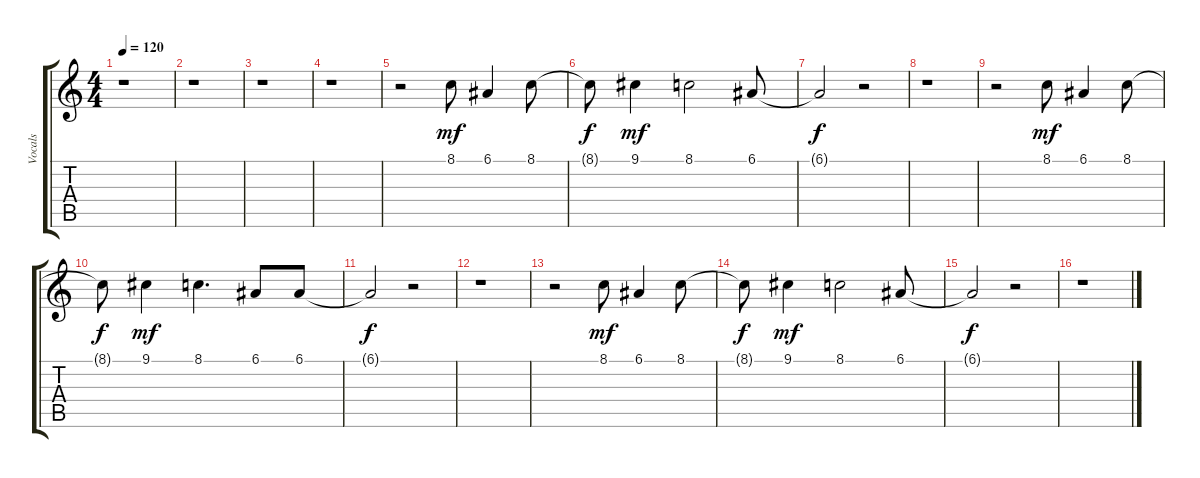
\track ("Vocals" "Vocals") {instrument oboe}
\staff {score tabs}
\tuning (E4 B3 G3 D3 A2 E2) {hide}
\ts (4 4)
\tempo 120
\clef g2
\ks c
r.1{dy mf} |
r.1 |
r.1 |
r.1 |
r.2 8.1.8 6.1.4 8.1.8 |
8.1{t}.8{dy f} 9.1.4{dy mf} 8.1.2 6.1.8 |
6.1{t}.2{dy f} r.2 |
r.1 |
r.2 8.1.8{dy mf} 6.1.4 8.1.8 |
8.1{t}.8{dy f} 9.1.4{dy mf} 8.1.4{d} 6.1.8 6.1.8 |
6.1{t}.2{dy f} r.2 |
r.1 |
r.2 8.1.8{dy mf} 6.1.4 8.1.8 |
8.1{t}.8{dy f} 9.1.4{dy mf} 8.1.2 6.1.8 |
6.1{t}.2{dy f} r.2 |
r.1
